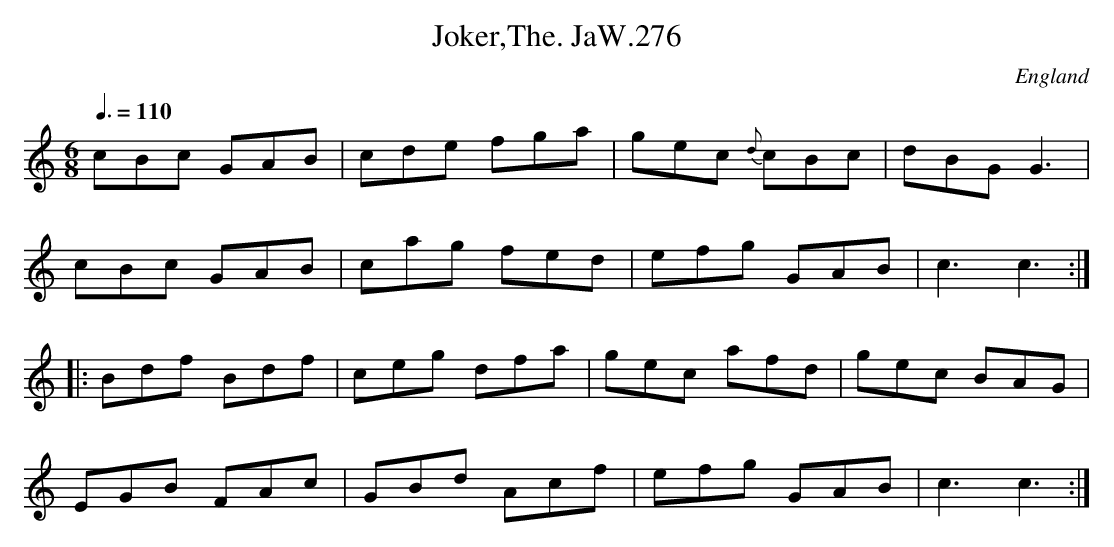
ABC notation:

X:1
T:Joker,The. JaW.276
L:1/8
M:6/8
O:England
Q:3/8=110
K:C
cBc GAB|cde fga|gec {d}cBc|dBG G3|!
cBc GAB|cag fed|efg GAB|c3 c3:|!
|:Bdf Bdf|ceg dfa|gec afd|gec BAG|!
EGB FAc|GBd Acf|efg GAB|c3 c3:|
